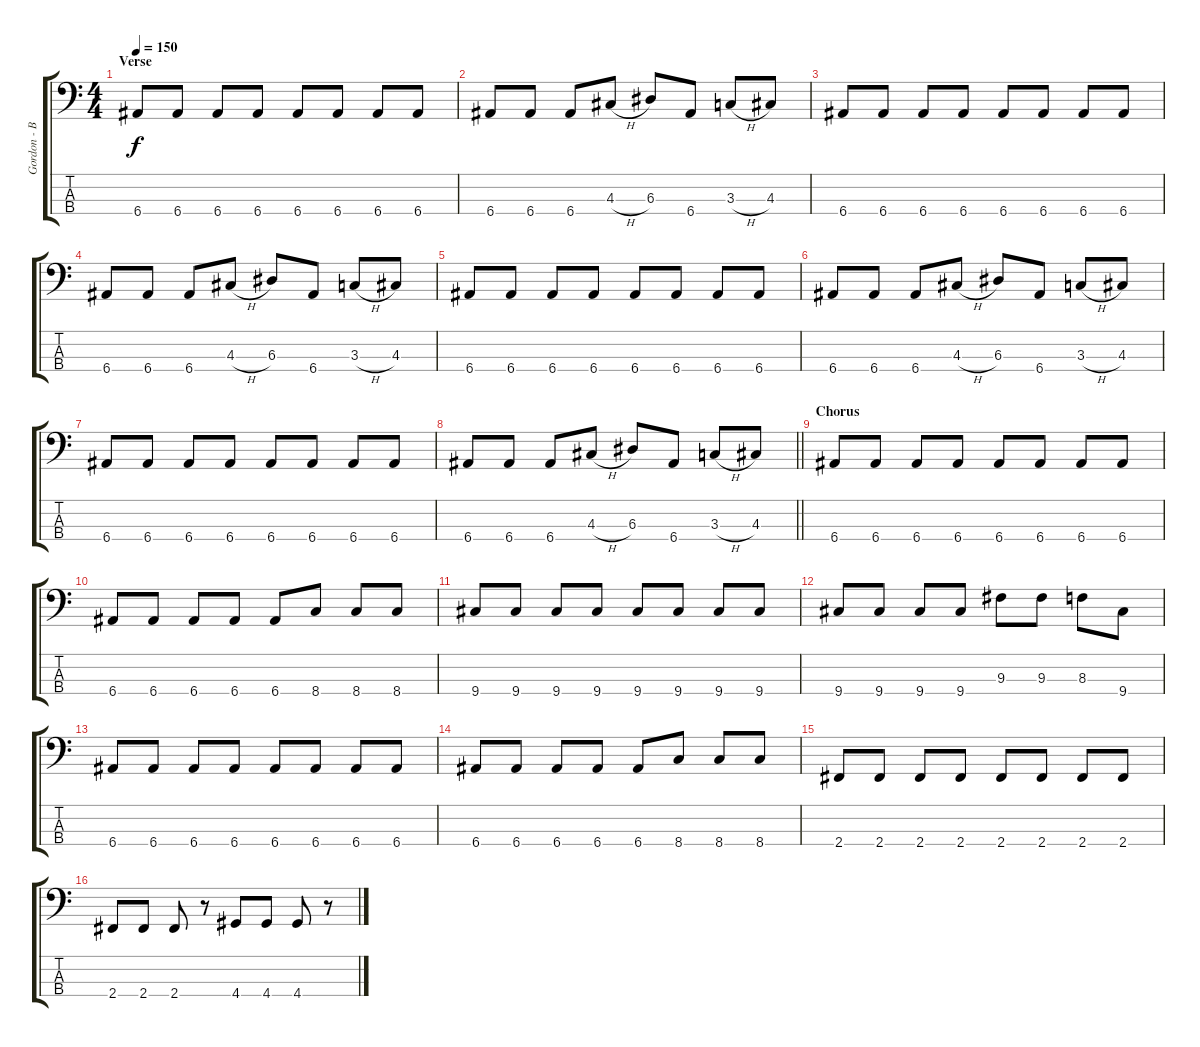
\track ("Gordon - Bass" "Gordon - B") {instrument electricbasspick}
\staff {score tabs}
\tuning (G2 D2 A1 E1) {hide}
\ts (4 4)
\section ("" "Verse")
\tempo 150
\clef f4
\ks c
6.4.8{dy f} 6.4.8 6.4.8 6.4.8 6.4.8 6.4.8 6.4.8 6.4.8 |
6.4.8 6.4.8 6.4.8 4.3{h}.8 6.3.8 6.4.8 3.3{h}.8 4.3.8 |
6.4.8 6.4.8 6.4.8 6.4.8 6.4.8 6.4.8 6.4.8 6.4.8 |
6.4.8 6.4.8 6.4.8 4.3{h}.8 6.3.8 6.4.8 3.3{h}.8 4.3.8 |
6.4.8 6.4.8 6.4.8 6.4.8 6.4.8 6.4.8 6.4.8 6.4.8 |
6.4.8 6.4.8 6.4.8 4.3{h}.8 6.3.8 6.4.8 3.3{h}.8 4.3.8 |
6.4.8 6.4.8 6.4.8 6.4.8 6.4.8 6.4.8 6.4.8 6.4.8 |
\barLineRight lightlight
6.4.8 6.4.8 6.4.8 4.3{h}.8 6.3.8 6.4.8 3.3{h}.8 4.3.8 |
\section ("" "Chorus")
6.4.8 6.4.8 6.4.8 6.4.8 6.4.8 6.4.8 6.4.8 6.4.8 |
6.4.8 6.4.8 6.4.8 6.4.8 6.4.8 8.4.8 8.4.8 8.4.8 |
9.4.8 9.4.8 9.4.8 9.4.8 9.4.8 9.4.8 9.4.8 9.4.8 |
9.4.8 9.4.8 9.4.8 9.4.8 9.3.8 9.3.8 8.3.8 9.4.8 |
6.4.8 6.4.8 6.4.8 6.4.8 6.4.8 6.4.8 6.4.8 6.4.8 |
6.4.8 6.4.8 6.4.8 6.4.8 6.4.8 8.4.8 8.4.8 8.4.8 |
2.4.8 2.4.8 2.4.8 2.4.8 2.4.8 2.4.8 2.4.8 2.4.8 |
2.4.8 2.4.8 2.4.8 r.8 4.4.8 4.4.8 4.4.8 r.8
